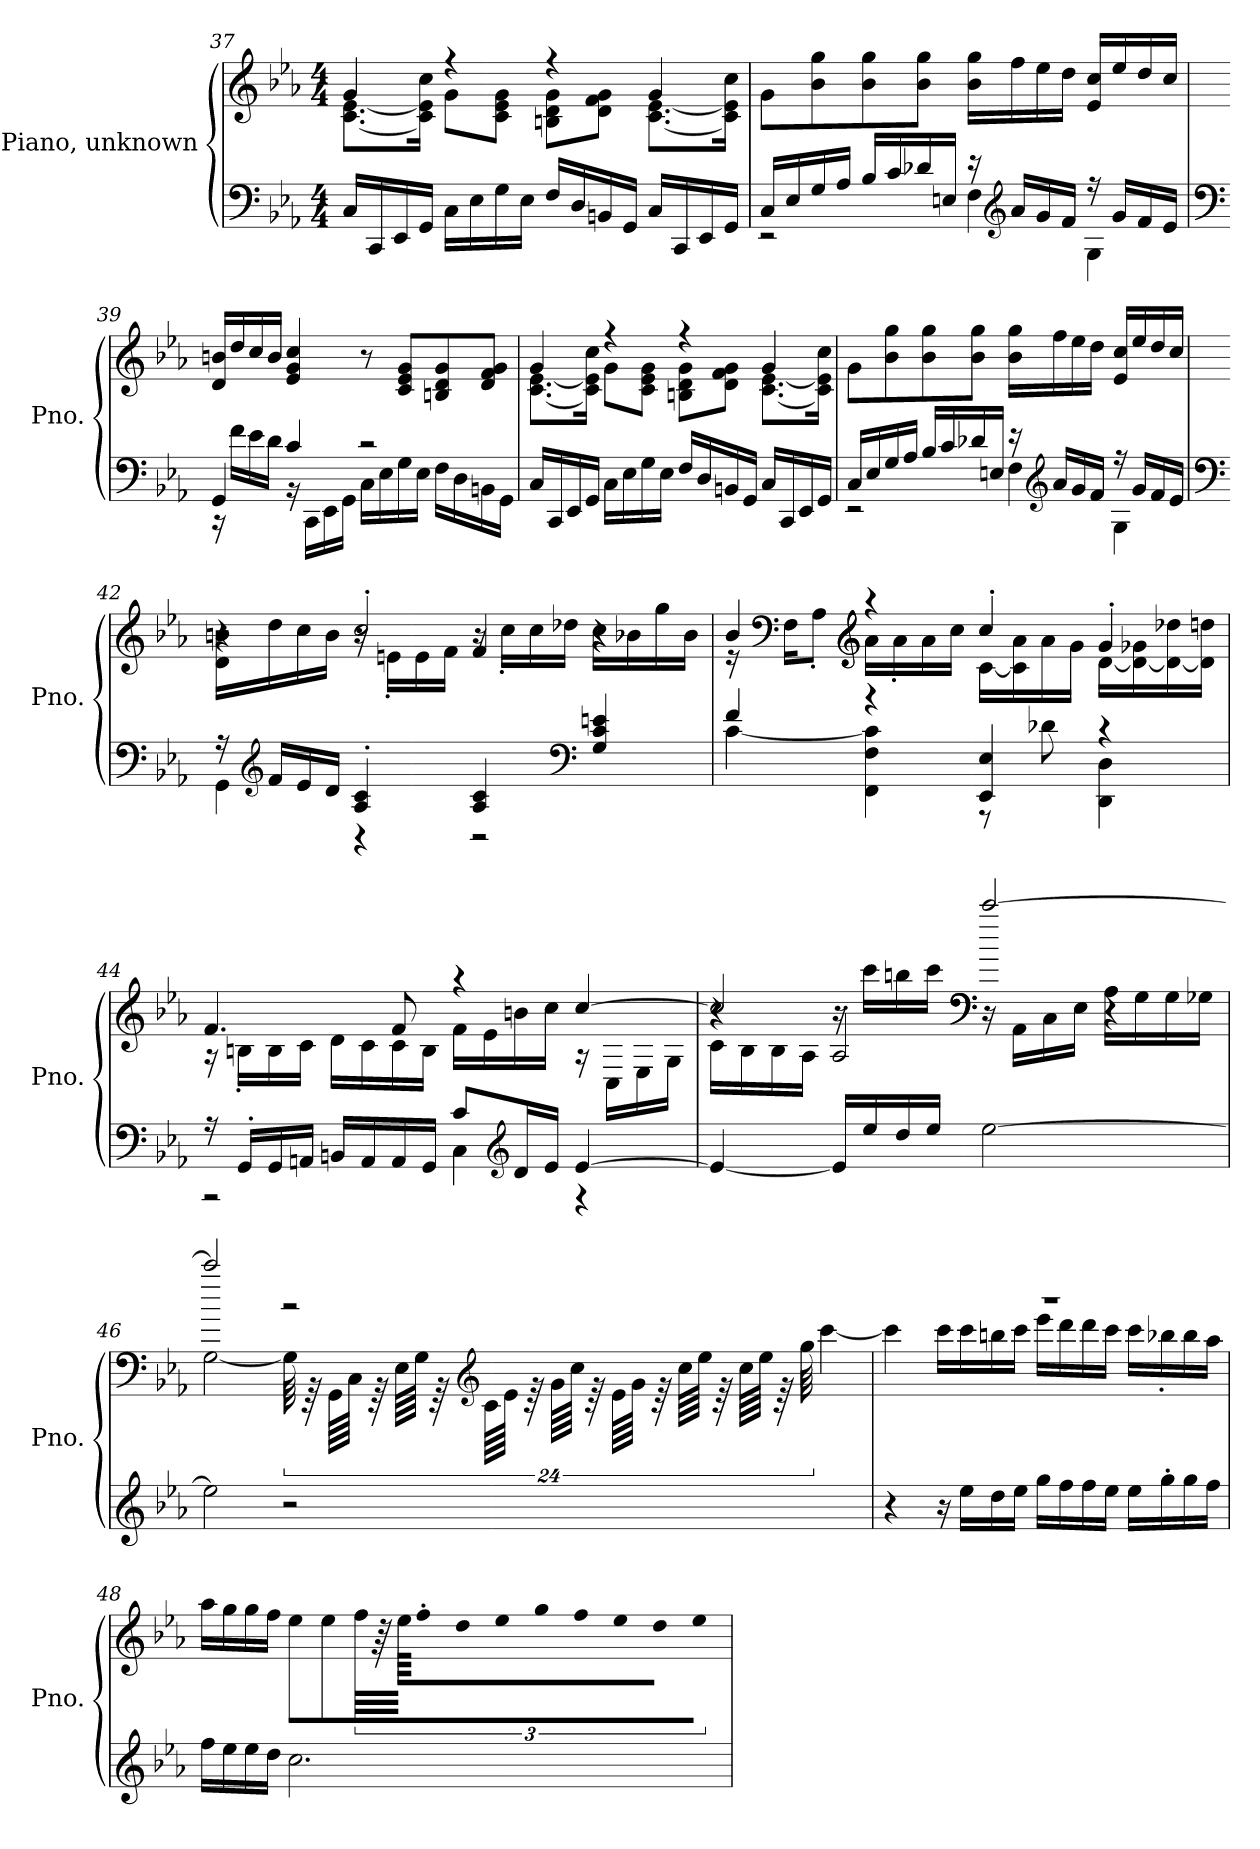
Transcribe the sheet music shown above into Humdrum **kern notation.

**kern	**kern
*part1	*part1
*staff2	*staff1
*I"Piano, unknown	*
*I'Pno.	*
*clefF4	*clefG2
*k[b-e-a-]	*k[b-e-a-]
*M4/4	*M4/4
=37	=37
*	*^
16C/LL	4g/	[8.c\ [8.e-\L
16CC/	.	.
16EE-/	.	.
16GG/JJ	.	16c\] 16e-\] 16cc\Jk
16C\LL	4r	8g\L
16E-\	.	.
16G\	.	8c\ 8e-\ 8g\J
16E-\JJ	.	.
16F/LL	4r	8Bn\ 8d\ 8g\L
16D/	.	.
16BBn/	.	8d\ 8f\ 8g\J
16GG/JJ	.	.
16C/LL	4g/	[8.c\ [8.e-\L
16CC/	.	.
16EE-/	.	.
16GG/JJ	.	16c\] 16e-\] 16cc\Jk
*	*v	*v
!!LO:LB:g=z
=38	=38
*^	*
16C/LL	2r	8g\L
16E-/	.	.
16G/	.	8b-\ 8gg\
16A-/JJ	.	.
16B-/LL	.	8b-\ 8gg\
16c/	.	.
16d-X/	.	8b-\ 8gg\J
16En/JJ	.	.
16r	4F\	16b-\ 16gg\LL
*clefG2	*	*
16a-/LL	.	16ff\
16g/	.	16ee-\
16f/JJ	.	16dd\JJ
16r	4G\	16e-/ 16cc/LL
16g/LL	.	16ee-/
16f/	.	16dd/
16e-/JJ	.	16cc/JJ
=39	=39	=39
*clefF4	*	*
4GG/	16r	16d/ 16bn/LL
.	16f\LL	16dd/
.	16e-\	16cc/
.	16d\JJ	16b/JJ
4c/	16r	4e-/ 4g/ 4cc/
.	16CC\LL	.
.	16EE-\	.
.	16GG\JJ	.
2r	16C\LL	8r
.	16E-\	.
.	16G\	8c/ 8e-/ 8g/L
.	16E-\JJ	.
.	16F\LL	8Bn/ 8d/ 8g/
.	16D\	.
.	16BBn\	8d/ 8f/ 8g/J
.	16GG\JJ	.
*v	*v	*
!!LO:LB:g=z
=40	=40
*	*^
16C/LL	4g/	[8.c\ [8.e-\L
16CC/	.	.
16EE-/	.	.
16GG/JJ	.	16c\] 16e-\] 16cc\Jk
16C\LL	4r	8g\L
16E-\	.	.
16G\	.	8c\ 8e-\ 8g\J
16E-\JJ	.	.
16F/LL	4r	8Bn\ 8d\ 8g\L
16D/	.	.
16BBn/	.	8d\ 8f\ 8g\J
16GG/JJ	.	.
16C/LL	4g/	[8.c\ [8.e-\L
16CC/	.	.
16EE-/	.	.
16GG/JJ	.	16c\] 16e-\] 16cc\Jk
*	*v	*v
=41	=41
*^	*
16C/LL	2r	8g\L
16E-/	.	.
16G/	.	8b-\ 8gg\
16A-/JJ	.	.
16B-/LL	.	8b-\ 8gg\
16c/	.	.
16d-X/	.	8b-\ 8gg\J
16En/JJ	.	.
16r	4F\	16b-\ 16gg\LL
*clefG2	*	*
16a-/LL	.	16ff\
16g/	.	16ee-\
16f/JJ	.	16dd\JJ
16r	4G\	16e-/ 16cc/LL
16g/LL	.	16ee-/
16f/	.	16dd/
16e-/JJ	.	16cc/JJ
!!LO:PB:g=z
=42	=42	=42
*clefF4	*	*
*	*	*^
*	*	*	*^
16r	4GG\	4r	16d\ 16bn\LL	2r
*clefG2	*	*	*	*
16f/LL	.	.	16dd\	.
16e-/	.	.	16cc\	.
16d/JJ	.	.	16b\JJ	.
4A-/' 4c/'	4r	2cc'/	16r	.
.	.	.	16en'\LL	.
.	.	.	16e\	.
.	.	.	16f\JJ	.
4A-/ 4c/	2r	.	16r	4f/
.	.	.	16cc'\LL	.
.	.	.	16cc\	.
.	.	.	16dd-X\JJ	.
*clefF4	*	*	*	*
4G/ 4c/ 4en/	.	4r	16cc\LL	4r
.	.	.	16b-X\	.
.	.	.	16gg\	.
.	.	.	16b-\JJ	.
*	*	*	*v	*v
=43	=43	=43	=43
4f/	[4c\	4b-/	16r
*	*	*clefF4	*
.	.	.	16F\KL
.	.	.	8A-'\J
*	*	*clefG2	*
4r	4FF\ 4F\ 4c\]	4r	16a-\LL
.	.	.	16a-'\
.	.	.	16a-\
.	.	.	16cc\JJ
4EE-/ 4E-/	8r	4cc'/	[16c\LL
.	.	.	16c\] 16a-\
.	8d-X\	.	16a-\
.	.	.	16g\JJ
4r	4DD\ 4D\	4g'/	[16d\LL
.	.	.	16d\_ 16g-X\
.	.	.	16d\_ 16dd-X\
.	.	.	16d\] 16ddn\JJ
!!LO:LB:g=z	!!
=44	=44	=44	=44
16r	2r	4.f/	16r
16GG'/LL	.	.	16Bn'\LL
16GG/	.	.	16B\
16AAn/JJ	.	.	16c\JJ
16BBn/LL	.	.	16d\LL
16AA/	.	.	16c\
16AA/	.	8f/	16c\
16GG/JJ	.	.	16B\JJ
8c/L	4C\	4r	16f\LL
.	.	.	16e-\
*clefG2	*	*	*
16d/L	.	.	16bn\
16e-/JJ	.	.	16cc\JJ
[4e-/	4r	[4cc/	16r
.	.	.	16C\LL
.	.	.	16E-\
.	.	.	16G\JJ
*v	*v	*	*
=45	=45	=45
*	*	*^
4e-/_	2cc/]	16c\LL	4r
.	.	16B-\	.
.	.	16B-\	.
.	.	16A-\JJ	.
16e-/LL]	.	16r	2A-'/
16ee-/	.	16ccc\LL	.
16dd/	.	16bbn\	.
16ee-/JJ	.	16ccc\JJ	.
*	*clefF4	*	*
[2ee-\	[2ccc/	16r	.
.	.	16AA-\LL	.
.	.	16C\	.
.	.	16E-\JJ	.
.	.	16A-\LL	4r
.	.	16G\	.
.	.	16G\	.
.	.	16G-X\JJ	.
*	*	*v	*v
!!LO:LB:g=z
=46	=46	=46
2ee-\]	2ccc/]	[2G\
2r	2r	96G\]
.	.	96r
.	.	96GG\LLLL
.	.	96C\JJJJ
.	.	96r
.	.	96E-\LLLL
.	.	96G\JJJJ
.	.	96r
*	*clefG2	*
.	.	96c\LLLL
.	.	96e-\JJJJ
.	.	96r
.	.	96g\LLLL
.	.	96cc\JJJJ
.	.	96r
.	.	96e-\LLLL
.	.	96g\JJJJ
.	.	96r
.	.	96cc\LLLL
.	.	96ee-\JJJJ
.	.	96r
.	.	96cc\LLLL
.	.	96ee-\JJJJ
.	.	96r
.	.	96gg\
.	.	[4ccc\
!!LO:LB:g=z	!!
=47	=47	=47
4r	1r	4ccc\]
16r	.	16ccc\LL
16ee-\LL	.	16ccc\
16dd\	.	16bbn\
16ee-\JJ	.	16ccc\JJ
16gg\LL	.	16eee-\LL
16ff\	.	16ddd\
16ff\	.	16ddd\
16ee-\JJ	.	16ccc\JJ
16ee-\LL	.	16ccc\LL
16gg'\	.	16bb-X'\
16gg\	.	16bb-\
16ff\JJ	.	16aa-\JJ
*	*v	*v
=48	=48
16ff\LL	16aa-\LL
16ee-\	16gg\
16ee-\	16gg\
16dd\JJ	16ff\JJ
2.cc\	8ee-\L
.	8ee-\
.	96ff\Jkkk
.	96r
.	96ee-\KLLL
.	32ff'\
.	32dd\
.	32ee-\
.	32gg\
.	32ff\
.	32ee-\
.	32dd\JJJ
.	4ee-\
=	=
*-	*-
